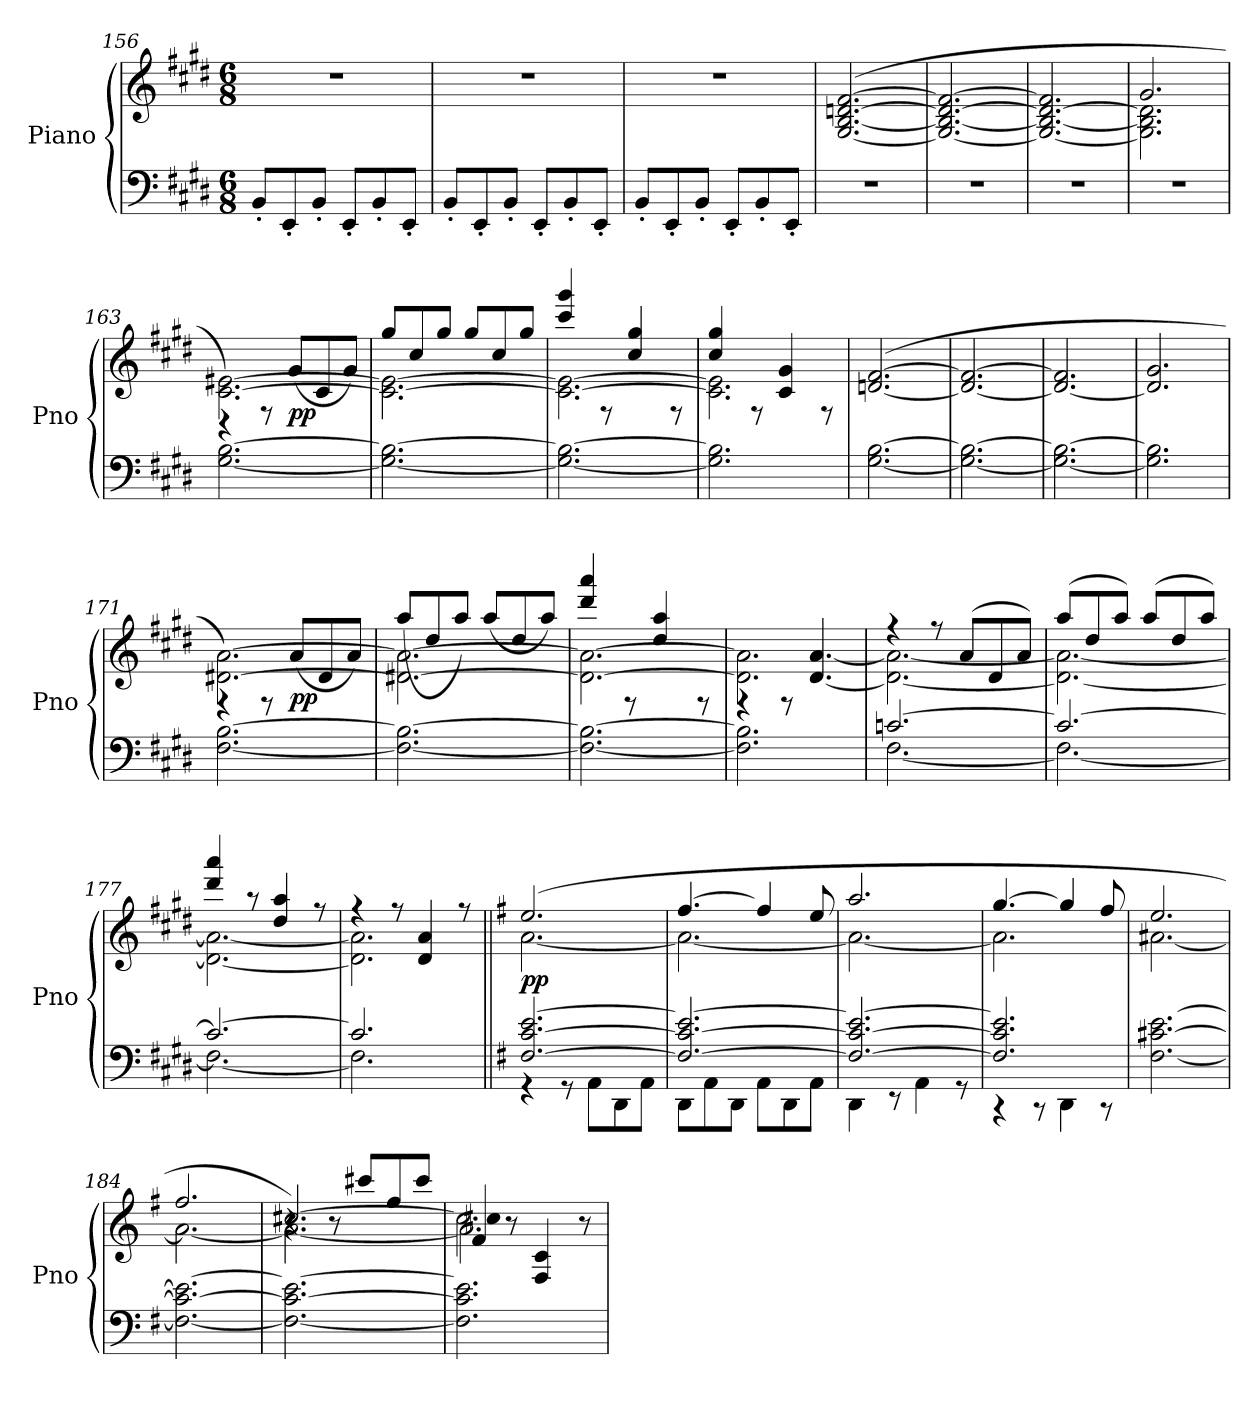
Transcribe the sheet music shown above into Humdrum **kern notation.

**kern	**kern	**dynam
*part1	*part1	*part1
*staff2	*staff1	*staff1/2
*I"Piano	*	*
*I'Pno	*	*
*clefF4	*clefG2	*
*k[f#c#g#d#]	*k[f#c#g#d#]	*
*M6/8	*M6/8	*
=156	=156	=156
8BB'/L	2.r	.
8EE'/	.	.
8BB'/J	.	.
8EE'/L	.	.
8BB'/	.	.
8EE'/J	.	.
=157	=157	=157
8BB'/L	2.r	.
8EE'/	.	.
8BB'/J	.	.
8EE'/L	.	.
8BB'/	.	.
8EE'/J	.	.
=158	=158	=158
8BB'/L	2.r	.
8EE'/	.	.
8BB'/J	.	.
8EE'/L	.	.
8BB'/	.	.
8EE'/J	.	.
=159	=159	=159
2.r	(>[2.G#/ [2.B/ [2.dn/ [2.f#/	.
=160	=160	=160
2.r	2.G#/_ 2.B/_ 2.d/_ 2.f#/_	.
=161	=161	=161
2.r	2.G#/_ 2.B/_ 2.d/_ 2.f#/]	.
=162	=162	=162
*	*^	*
2.r	2.G#\] 2.B\] 2.d\]	2.g#/	.
!!LO:LB:g=z	!!
=163	=163	=163	=163
[2.G#\ [2.B\	[2.c#\ [2.e#X\)	4r	.
.	.	8r	.
!	!	!	!LO:DY:b
.	.	(<8g#/L	pp
.	.	8c#/	.
.	.	8g#/J)	.
=164	=164	=164	=164
2.G#\_ 2.B\_	2.c#\_ 2.e#\_	8gg#/L	.
.	.	8cc#/	.
.	.	8gg#/J	.
.	.	8gg#/L	.
.	.	8cc#/	.
.	.	8gg#/J	.
=165	=165	=165	=165
2.G#\_ 2.B\_	2.c#\_ 2.e#\_	4ccc#/ 4ggg#/	.
.	.	8r	.
.	.	4cc#/ 4gg#/	.
.	.	8r	.
=166	=166	=166	=166
2.G#\] 2.B\]	2.c#\] 2.e#\]	4cc#/ 4gg#/	.
.	.	8r	.
.	.	4c#/ 4g#/	.
.	.	8r	.
*	*v	*v	*
=167	=167	=167
[2.G#\ [2.B\	(>[2.dn/ [2.f#/	.
=168	=168	=168
2.G#\_ 2.B\_	2.d/_ 2.f#/_	.
=169	=169	=169
2.G#\_ 2.B\_	2.d/_ 2.f#/]	.
=170	=170	=170
2.G#\] 2.B\]	2.d/] 2.g#/	.
=171	=171	=171
*	*^	*
[2.F#\ [2.B\	[2.d#X\ [2.a\)	4r	.
.	.	8r	.
!	!	!	!LO:DY:b
.	.	(<8a/L	pp
.	.	8d#/	.
.	.	8a/J)	.
=172	=172	=172	=172
2.F#\_ 2.B\_	2.d#X\_ 2.a\_	(<8aa/L	.
.	.	8dd#/	.
.	.	8aa/J)	.
.	.	(<8aa/L	.
.	.	8dd#/	.
.	.	8aa/J)	.
!!LO:LB:g=z	!!
=173	=173	=173	=173
2.F#\_ 2.B\_	2.d#\_ 2.a\_	4ddd#/ 4aaa/	.
.	.	8r	.
.	.	4dd#/ 4aa/	.
.	.	8r	.
=174	=174	=174	=174
2.F#\] 2.B\]	2.d#\] 2.a\]	4r	.
.	.	8r	.
.	.	[4.d#/ [4.a/	.
=175	=175	=175	=175
*^	*	*	*
[2.cn/	[2.F#\	4r	2.d#\_ 2.a\_	.
.	.	8r	.	.
.	.	(>8a/L	.	.
.	.	8d#/	.	.
.	.	8a/J)	.	.
=176	=176	=176	=176	=176
2.c/_	2.F#\_	(>8aa/L	2.d#\_ 2.a\_	.
.	.	8dd#/	.	.
.	.	8aa/J)	.	.
.	.	(>8aa/L	.	.
.	.	8dd#/	.	.
.	.	8aa/J)	.	.
=177	=177	=177	=177	=177
2.c/_	2.F#\_	4ddd#/ 4aaa/	2.d#\_ 2.a\_	.
.	.	8r	.	.
.	.	4dd#/ 4aa/	.	.
.	.	8r	.	.
=178	=178	=178	=178	=178
2.c/]	2.F#\]	4r	2.d#\] 2.a\]	.
.	.	8r	.	.
.	.	4d#/ 4a/	.	.
.	.	8r	.	.
=179||	=179||	=179||	=179||	=179||
*k[f#]	*	*k[f#]	*	*
!	!	!	!	!LO:DY:b
[2.F#/ [2.c/ [2.e/	4r	(>2.ee/	[2.a\	pp
.	8r	.	.	.
.	8AA\L	.	.	.
.	8DD\	.	.	.
.	8AA\J	.	.	.
!!LO:LB:g=z	!!
=180	=180	=180	=180	=180
2.F#/_ 2.c/_ 2.e/_	8DD\L	[4.ff#/	2.a\_	.
.	8AA\	.	.	.
.	8DD\J	.	.	.
.	8AA\L	4ff#/]	.	.
.	8DD\	.	.	.
.	8AA\J	8ee/	.	.
=181	=181	=181	=181	=181
2.F#/_ 2.c/_ 2.e/_	4DD\	2.aa/	2.a\_	.
.	8r	.	.	.
.	4AA\	.	.	.
.	8r	.	.	.
=182	=182	=182	=182	=182
2.F#/] 2.c/] 2.e/]	4r	[4.gg/	2.a\]	.
.	8r	.	.	.
.	4DD\	4gg/]	.	.
.	8r	8ff#/	.	.
*v	*v	*	*	*
=183	=183	=183	=183
[2.F#\ [2.c#X\ [2.e\	2.ee/	[2.a#X\	.
=184	=184	=184	=184
2.F#\_ 2.c#\_ 2.e\_	2.ff#/	2.a#\_	.
=185	=185	=185	=185
*	*	*^	*
2.F#\_ 2.c#\_ 2.e\_	[2.cc#X/)	2.a#\_	4r	.
.	.	.	8r	.
.	.	.	8ccc#X/L	.
.	.	.	8ff#/	.
.	.	.	8ccc#/J	.
=186	=186	=186	=186	=186
2.F#\] 2.c#\] 2.e\]	2.cc#\]	2.a#\]	4f#/ 4cc#X/	.
.	.	.	8r	.
.	.	.	4F#/ 4c/	.
.	.	.	8r	.
*	*v	*v	*v	*
=	=	=
*-	*-	*-
